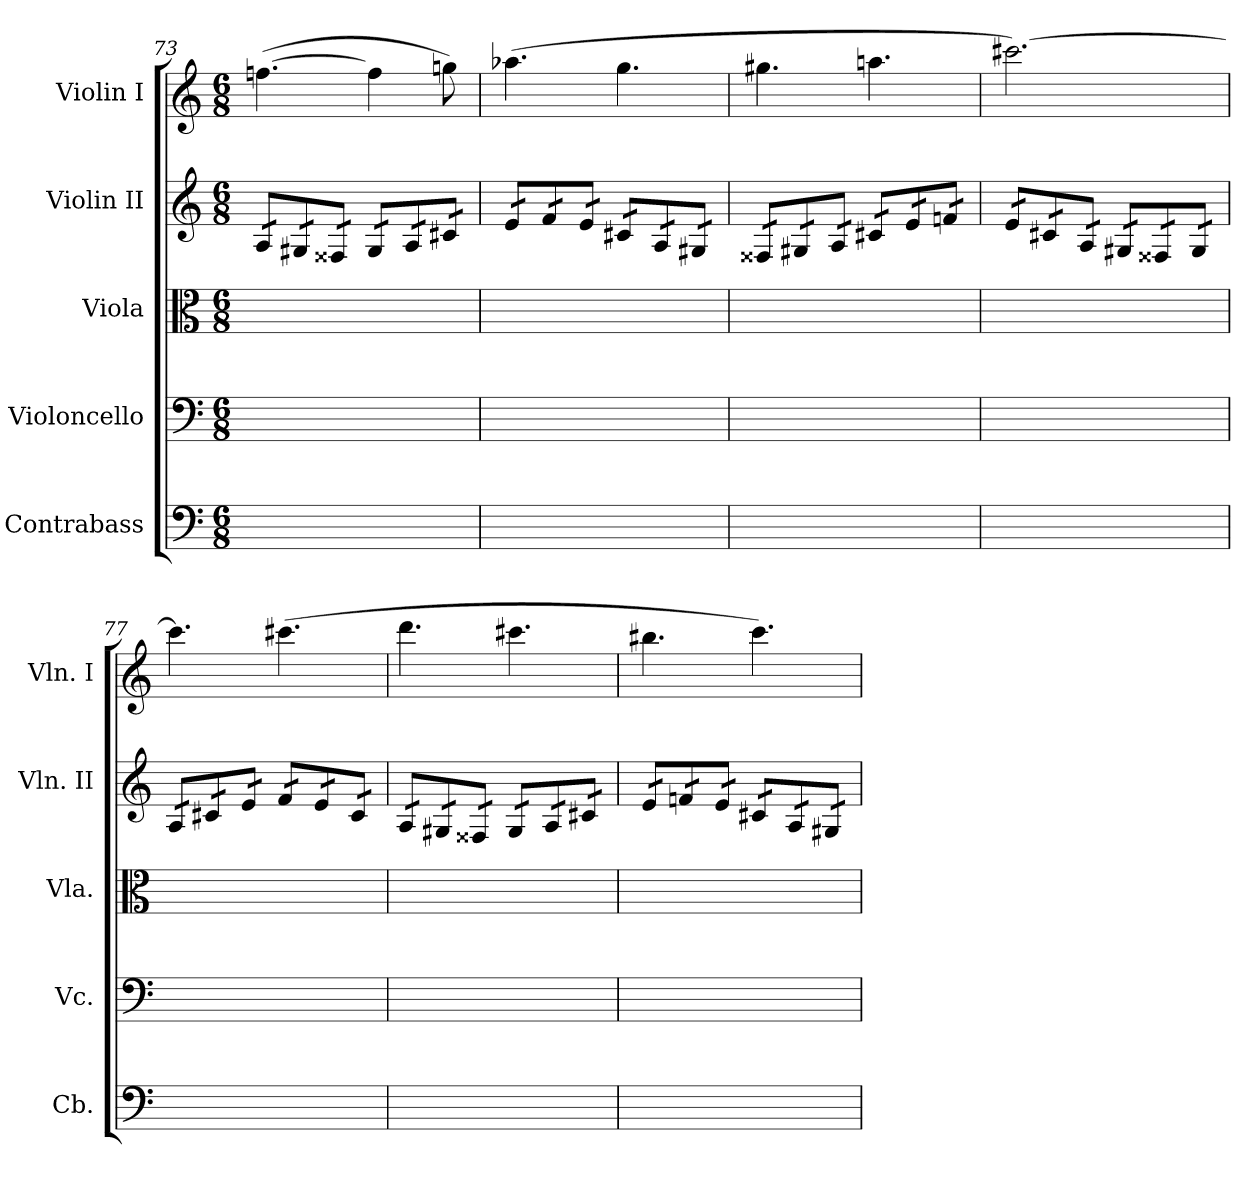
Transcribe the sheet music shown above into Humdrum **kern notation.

**kern	**kern	**kern	**kern	**kern
*part5	*part4	*part3	*part2	*part1
*staff5	*staff4	*staff3	*staff2	*staff1
*I"Contrabass	*I"Violoncello	*I"Viola	*I"Violin II	*I"Violin I
*I'Cb.	*I'Vc.	*I'Vla.	*I'Vln. II	*I'Vln. I
*clefF4	*clefF4	*clefC3	*clefG2	*clefG2
*ITrd7c12	*	*	*	*
*k[]	*k[]	*k[]	*k[]	*k[]
*C:	*C:	*C:	*C:	*C:
*M6/8	*M6/8	*M6/8	*M6/8	*M6/8
=73	=73	=73	=73	=73
*	*	*	*tremolo	*
4ryy	4ryy	4ryy	16ALL	([4.ffn
.	.	.	16A	.
.	.	.	16G#X	.
.	.	.	16G#X	.
8ryy	8ryy	8ryy	16F##X	.
.	.	.	16F##XJJ	.
8ryy	8ryy	8ryy	16G#LL	4ff]
.	.	.	16G#	.
8ryy	8ryy	8ryy	16A	.
.	.	.	16A	.
8ryy	8ryy	8ryy	16c#X	8ggn)
.	.	.	16c#XJJ	.
=74	=74	=74	=74	=74
8ryy	8ryy	8ryy	16eLL	(4.aa-X
.	.	.	16e	.
8ryy	8ryy	8ryy	16f	.
.	.	.	16f	.
8ryy	8ryy	8ryy	16e	.
.	.	.	16eJJ	.
4ryy	4ryy	4ryy	16c#XLL	4.gg
.	.	.	16c#X	.
.	.	.	16A	.
.	.	.	16A	.
8ryy	8ryy	8ryy	16G#X	.
.	.	.	16G#XJJ	.
=75	=75	=75	=75	=75
8ryy	8ryy	8ryy	16F##XLL	4.gg#X
.	.	.	16F##X	.
8ryy	8ryy	8ryy	16G#X	.
.	.	.	16G#X	.
8ryy	8ryy	8ryy	16A	.
.	.	.	16AJJ	.
4ryy	4ryy	4ryy	16c#XLL	4.aan
.	.	.	16c#X	.
.	.	.	16e	.
.	.	.	16e	.
8ryy	8ryy	8ryy	16fn	.
.	.	.	16fnJJ	.
=76	=76	=76	=76	=76
8ryy	8ryy	8ryy	16eLL	[2.ccc#X)
.	.	.	16e	.
8ryy	8ryy	8ryy	16c#X	.
.	.	.	16c#X	.
8ryy	8ryy	8ryy	16A	.
.	.	.	16AJJ	.
8ryy	8ryy	8ryy	16G#XLL	.
.	.	.	16G#X	.
8ryy	8ryy	8ryy	16F##X	.
.	.	.	16F##X	.
8ryy	8ryy	8ryy	16G#	.
.	.	.	16G#JJ	.
=77	=77	=77	=77	=77
4ryy	4ryy	4ryy	16ALL	4.ccc#]
.	.	.	16A	.
.	.	.	16c#X	.
.	.	.	16c#X	.
8ryy	8ryy	8ryy	16e	.
.	.	.	16eJJ	.
8ryy	8ryy	8ryy	16fLL	(4.ccc#X
.	.	.	16f	.
8ryy	8ryy	8ryy	16e	.
.	.	.	16e	.
8ryy	8ryy	8ryy	16c#	.
.	.	.	16c#JJ	.
=78	=78	=78	=78	=78
4ryy	4ryy	4ryy	16ALL	4.ddd
.	.	.	16A	.
.	.	.	16G#X	.
.	.	.	16G#X	.
8ryy	8ryy	8ryy	16F##X	.
.	.	.	16F##XJJ	.
8ryy	8ryy	8ryy	16G#LL	4.ccc#X
.	.	.	16G#	.
8ryy	8ryy	8ryy	16A	.
.	.	.	16A	.
8ryy	8ryy	8ryy	16c#X	.
.	.	.	16c#XJJ	.
=79	=79	=79	=79	=79
8ryy	8ryy	8ryy	16eLL	4.bb#X
.	.	.	16e	.
8ryy	8ryy	8ryy	16fn	.
.	.	.	16fn	.
8ryy	8ryy	8ryy	16e	.
.	.	.	16eJJ	.
4ryy	4ryy	4ryy	16c#XLL	4.ccc)
.	.	.	16c#X	.
.	.	.	16A	.
.	.	.	16A	.
8ryy	8ryy	8ryy	16G#X	.
.	.	.	16G#XJJ	.
*	*	*	*Xtremolo	*
=	=	=	=	=
*-	*-	*-	*-	*-
